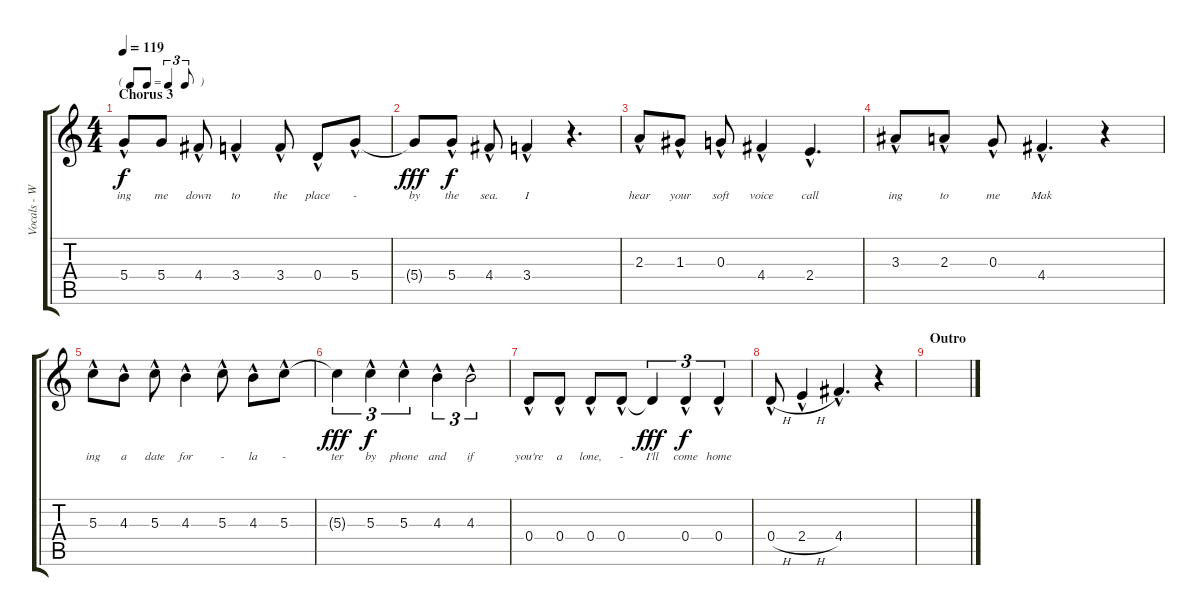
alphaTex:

\track ("Vocals - Waters" "Vocals - W") {instrument acousticguitarsteel}
\staff {score tabs}
\tuning (E4 B3 G3 D3 A2 E2) {hide}
\ts (4 4)
\tf triplet8th
\section ("" "Chorus 3")
\tempo 119
\clef g2
\ks c
5.4{hac}.8{lyrics (0 "ing") lyrics (1 "") lyrics (2 "") lyrics (3 "") lyrics (4 "") dy f} 5.4.8{lyrics (0 "me") lyrics (1 "") lyrics (2 "") lyrics (3 "") lyrics (4 "")} 4.4{hac}.8{lyrics (0 "down") lyrics (1 "") lyrics (2 "") lyrics (3 "") lyrics (4 "")} 3.4{hac}.4{lyrics (0 "to") lyrics (1 "") lyrics (2 "") lyrics (3 "") lyrics (4 "")} 3.4{hac}.8{lyrics (0 "the") lyrics (1 "") lyrics (2 "") lyrics (3 "") lyrics (4 "")} 0.4{hac}.8{lyrics (0 "place") lyrics (1 "") lyrics (2 "") lyrics (3 "") lyrics (4 "")} 5.4{hac}.8{lyrics (0 "-") lyrics (1 "") lyrics (2 "") lyrics (3 "") lyrics (4 "")} |
5.4{t}.8{lyrics (0 "by") lyrics (1 "") lyrics (2 "") lyrics (3 "") lyrics (4 "") dy fff} 5.4{hac}.8{lyrics (0 "the") lyrics (1 "") lyrics (2 "") lyrics (3 "") lyrics (4 "") dy f} 4.4{hac}.8{lyrics (0 "sea.") lyrics (1 "") lyrics (2 "") lyrics (3 "") lyrics (4 "")} 3.4{hac}.4{lyrics (0 "I") lyrics (1 "") lyrics (2 "") lyrics (3 "") lyrics (4 "")} r.4{d} |
2.3{hac}.8{lyrics (0 "hear") lyrics (1 "") lyrics (2 "") lyrics (3 "") lyrics (4 "")} 1.3{hac}.8{lyrics (0 "your") lyrics (1 "") lyrics (2 "") lyrics (3 "") lyrics (4 "")} 0.3{hac}.8{lyrics (0 "soft") lyrics (1 "") lyrics (2 "") lyrics (3 "") lyrics (4 "")} 4.4{hac}.4{lyrics (0 "voice") lyrics (1 "") lyrics (2 "") lyrics (3 "") lyrics (4 "")} 2.4{hac}.4{d lyrics (0 "call") lyrics (1 "") lyrics (2 "") lyrics (3 "") lyrics (4 "")} |
3.3{hac}.8{lyrics (0 "ing") lyrics (1 "") lyrics (2 "") lyrics (3 "") lyrics (4 "")} 2.3{hac}.8{lyrics (0 "to") lyrics (1 "") lyrics (2 "") lyrics (3 "") lyrics (4 "")} 0.3{hac}.8{lyrics (0 "me") lyrics (1 "") lyrics (2 "") lyrics (3 "") lyrics (4 "")} 4.4{hac}.4{d lyrics (0 "Mak") lyrics (1 "") lyrics (2 "") lyrics (3 "") lyrics (4 "")} r.4 |
5.3{hac}.8{lyrics (0 "ing") lyrics (1 "") lyrics (2 "") lyrics (3 "") lyrics (4 "")} 4.3{hac}.8{lyrics (0 "a") lyrics (1 "") lyrics (2 "") lyrics (3 "") lyrics (4 "")} 5.3{hac}.8{lyrics (0 "date") lyrics (1 "") lyrics (2 "") lyrics (3 "") lyrics (4 "")} 4.3{hac}.4{lyrics (0 "for") lyrics (1 "") lyrics (2 "") lyrics (3 "") lyrics (4 "")} 5.3{hac}.8{lyrics (0 "-") lyrics (1 "") lyrics (2 "") lyrics (3 "") lyrics (4 "")} 4.3{hac}.8{lyrics (0 "la") lyrics (1 "") lyrics (2 "") lyrics (3 "") lyrics (4 "")} 5.3{hac}.8{lyrics (0 "-") lyrics (1 "") lyrics (2 "") lyrics (3 "") lyrics (4 "")} |
5.3{t}.4{tu (3 2) lyrics (0 "ter") lyrics (1 "") lyrics (2 "") lyrics (3 "") lyrics (4 "") dy fff} 5.3{hac}.4{tu (3 2) lyrics (0 "by") lyrics (1 "") lyrics (2 "") lyrics (3 "") lyrics (4 "") dy f} 5.3{hac}.4{tu (3 2) lyrics (0 "phone") lyrics (1 "") lyrics (2 "") lyrics (3 "") lyrics (4 "")} 4.3{hac}.4{tu (3 2) lyrics (0 "and") lyrics (1 "") lyrics (2 "") lyrics (3 "") lyrics (4 "")} 4.3{hac}.2{tu (3 2) lyrics (0 "if") lyrics (1 "") lyrics (2 "") lyrics (3 "") lyrics (4 "")} |
0.4{hac}.8{lyrics (0 "you're") lyrics (1 "") lyrics (2 "") lyrics (3 "") lyrics (4 "")} 0.4{hac}.8{lyrics (0 "a") lyrics (1 "") lyrics (2 "") lyrics (3 "") lyrics (4 "")} 0.4{hac}.8{lyrics (0 "lone,") lyrics (1 "") lyrics (2 "") lyrics (3 "") lyrics (4 "")} 0.4{hac}.8{lyrics (0 "-") lyrics (1 "") lyrics (2 "") lyrics (3 "") lyrics (4 "")} 0.4{t}.4{tu (3 2) lyrics (0 "I'll") lyrics (1 "") lyrics (2 "") lyrics (3 "") lyrics (4 "") dy fff} 0.4{hac}.4{tu (3 2) lyrics (0 "come") lyrics (1 "") lyrics (2 "") lyrics (3 "") lyrics (4 "") dy f} 0.4{hac}.4{tu (3 2) lyrics (0 "home") lyrics (1 "") lyrics (2 "") lyrics (3 "") lyrics (4 "")} |
0.4{h hac}.8{lyrics (0 "") lyrics (1 "") lyrics (2 "") lyrics (3 "") lyrics (4 "")} 2.4{h hac}.4{lyrics (0 "") lyrics (1 "") lyrics (2 "") lyrics (3 "") lyrics (4 "")} 4.4{hac}.4{d} r.4 |
\section ("" "Outro")
